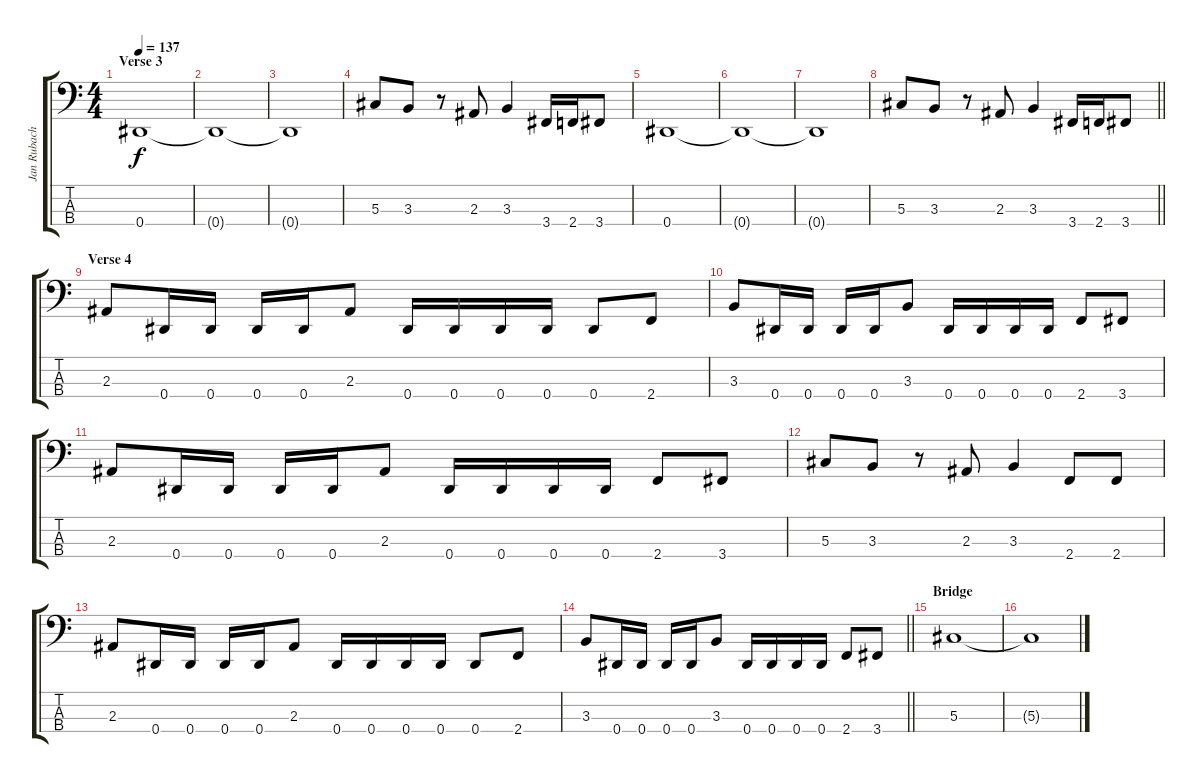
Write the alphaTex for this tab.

\track ("Jan Rubach" "Jan Rubach") {instrument electricbasspick}
\staff {score tabs}
\tuning (Gb2 Db2 Ab1 Eb1) {hide}
\ts (4 4)
\section ("" "Verse 3")
\tempo 137
\clef f4
\ks c
0.4.1{dy f} |
0.4{t}.1 |
0.4{t}.1 |
5.3.8 3.3.8 r.8 2.3.8 3.3.4 3.4.16 2.4.16 3.4.8 |
0.4.1 |
0.4{t}.1 |
0.4{t}.1 |
\barLineRight lightlight
5.3.8 3.3.8 r.8 2.3.8 3.3.4 3.4.16 2.4.16 3.4.8 |
\section ("" "Verse 4")
2.3.8 0.4.16 0.4.16 0.4.16 0.4.16 2.3.8 0.4.16 0.4.16 0.4.16 0.4.16 0.4.8 2.4.8 |
3.3.8 0.4.16 0.4.16 0.4.16 0.4.16 3.3.8 0.4.16 0.4.16 0.4.16 0.4.16 2.4.8 3.4.8 |
2.3.8 0.4.16 0.4.16 0.4.16 0.4.16 2.3.8 0.4.16 0.4.16 0.4.16 0.4.16 2.4.8 3.4.8 |
5.3.8 3.3.8 r.8 2.3.8 3.3.4 2.4.8 2.4.8 |
2.3.8 0.4.16 0.4.16 0.4.16 0.4.16 2.3.8 0.4.16 0.4.16 0.4.16 0.4.16 0.4.8 2.4.8 |
\barLineRight lightlight
3.3.8 0.4.16 0.4.16 0.4.16 0.4.16 3.3.8 0.4.16 0.4.16 0.4.16 0.4.16 2.4.8 3.4.8 |
\section ("" "Bridge")
5.3.1 |
5.3{t}.1
